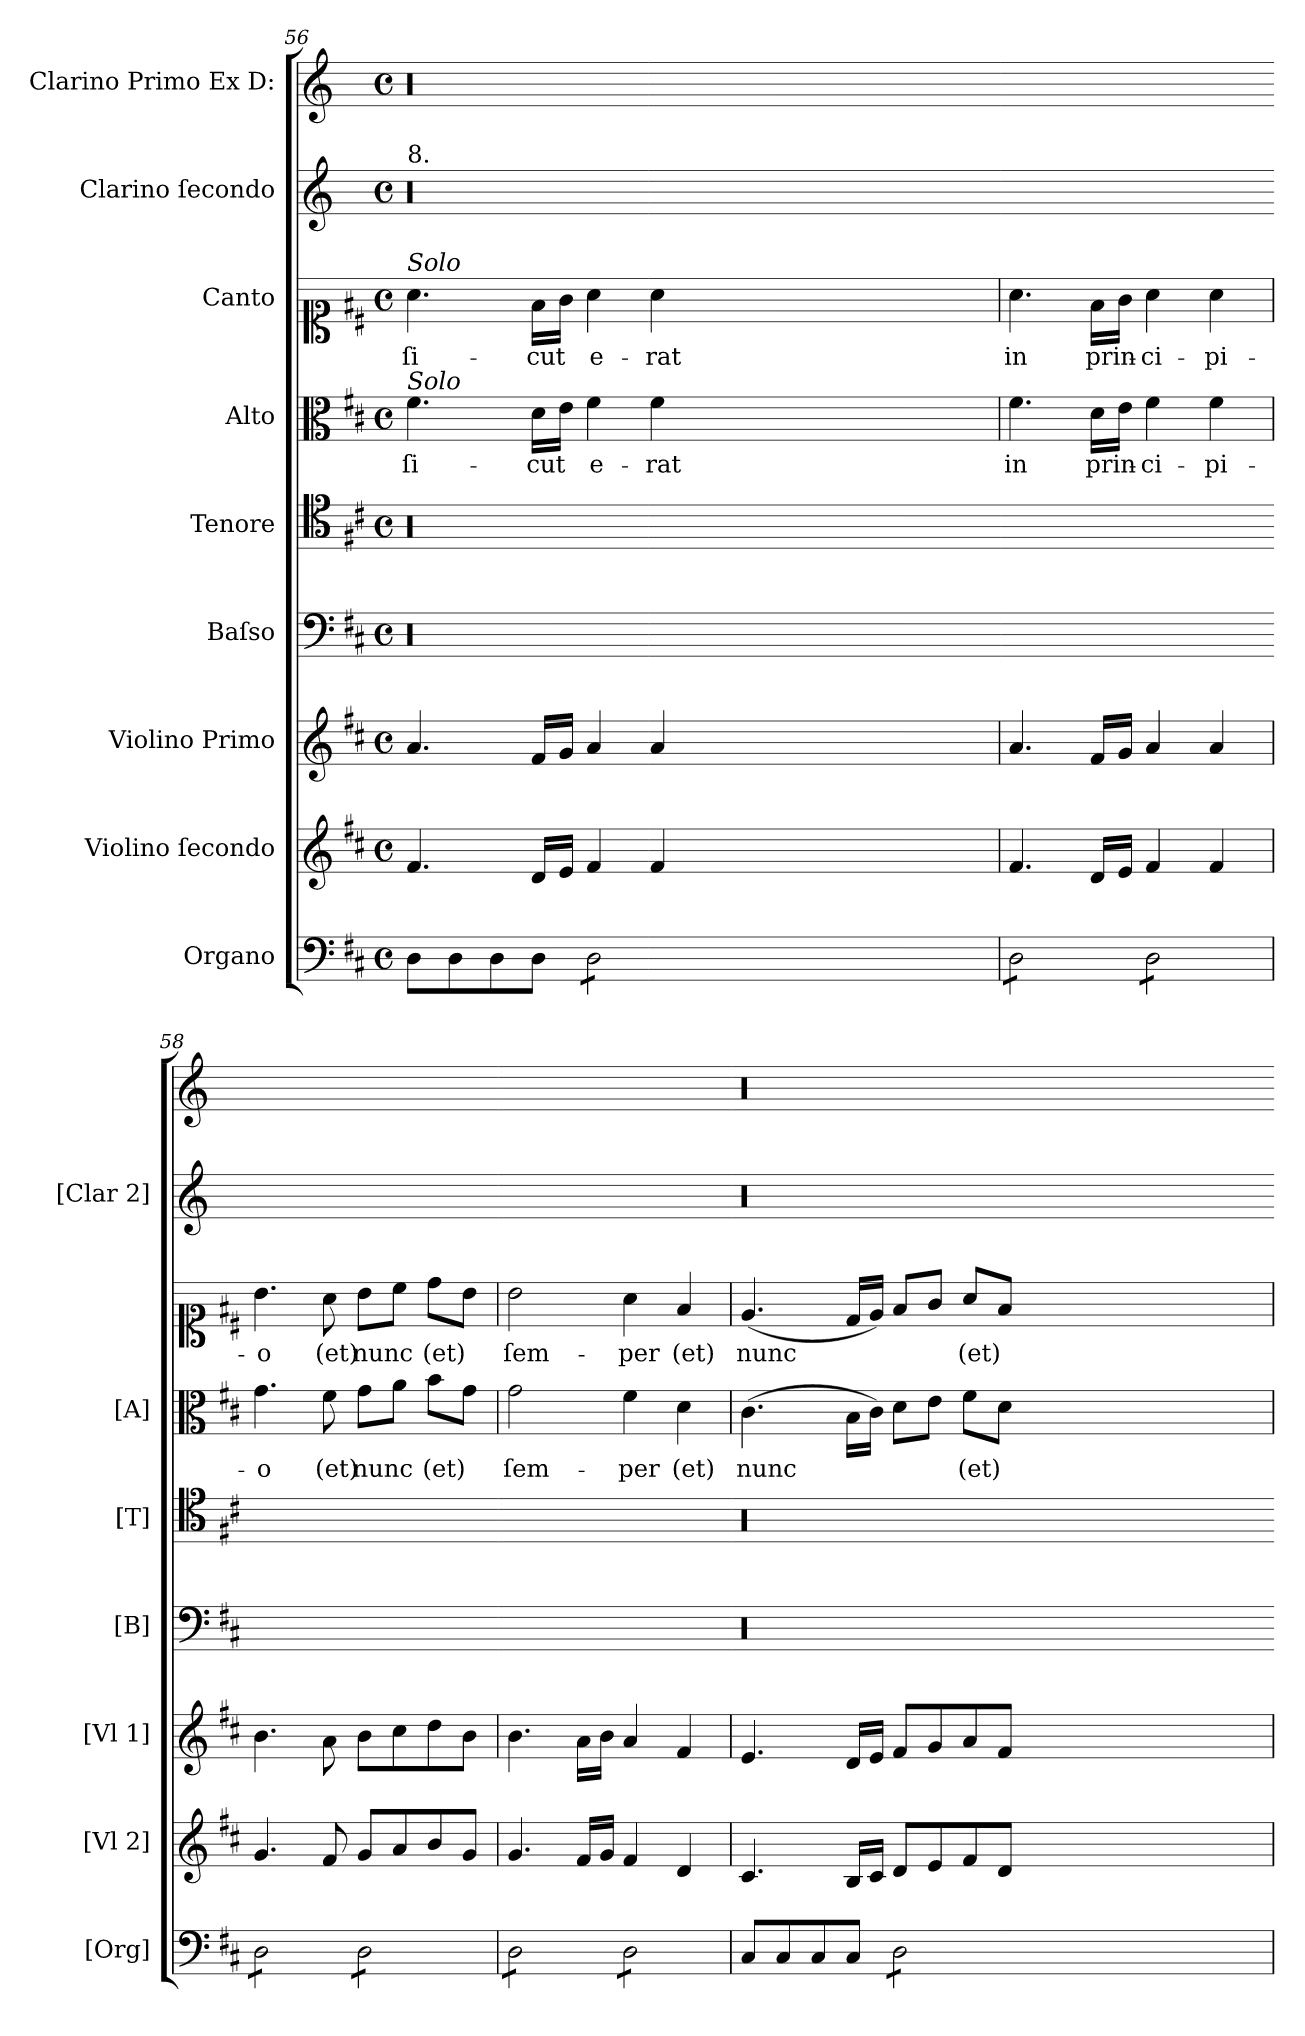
**kern	**dynam	**kern	**dynam	**kern	**dynam	**kern	**kern	**kern	**text	**kern	**text	**kern	**kern
*part9	*part9	*part8	*part8	*part7	*part7	*part6	*part5	*part4	*part4	*part3	*part3	*part2	*part1
*staff9	*staff9	*staff8	*staff8	*staff7	*staff7	*staff6	*staff5	*staff4	*staff4	*staff3	*staff3	*staff2	*staff1
*I"Organo	*	*I"Violino ſecondo	*	*I"Violino Primo	*	*I"Baſso	*I"Tenore	*I"Alto	*	*I"Canto	*	*I"Clarino ſecondo	*I"Clarino Primo Ex D:
*I'[Org]	*	*I'[Vl 2]	*	*I'[Vl 1]	*	*I'[B]	*I'[T]	*I'[A]	*	*	*	*I'[Clar 2]	*
*clefF4	*	*clefG2	*	*clefG2	*	*clefF4	*clefC4	*clefC3	*	*clefC1	*	*clefG2	*clefG2
*	*	*	*	*	*	*	*	*	*	*	*	*ITrd-1c-2	*ITrd-1c-2
*k[f#c#]	*	*k[f#c#]	*	*k[f#c#]	*	*k[f#c#]	*k[f#c#]	*k[f#c#]	*	*k[f#c#]	*	*k[f#c#]	*k[f#c#]
*M4/4	*	*M4/4	*	*M4/4	*	*M4/4	*M4/4	*M4/4	*	*M4/4	*	*M4/4	*M4/4
*met(c)	*	*met(c)	*	*met(c)	*	*met(c)	*met(c)	*met(c)	*	*met(c)	*	*met(c)	*met(c)
=56	=56	=56	=56	=56	=56	=56	=56	=56	=56	=56	=56	=56	=56
!	!	!	!	!	!	!	!	!	!	!	!	!LO:TX:a:t=8.	!
!	!	!	!	!	!	!	!	!	!	!LO:TX:a:i:t=Solo	!	!	!
!	!	!	!	!	!	!	!	!LO:TX:a:i:t=Solo	!	!	!	!	!
!	!LO:DY:a:rj	!	!LO:DY:a:rj	!	!LO:DY:a	!	!	!	!	!	!	!	!
8D\L	p&colon;	4.f#/	p&colon;	4.a/	p&colon;	00r	00r	4.f#\	ſi-	4.a\	ſi-	00r	00r
8D\	.	.	.	.	.	.	.	.	.	.	.	.	.
8D\	.	.	.	.	.	.	.	.	.	.	.	.	.
8D\J	.	16d/LL	.	16f#/LL	.	.	.	16d\LL	-cut	16f#\LL	-cut	.	.
.	.	16e/JJ	.	16g/JJ	.	.	.	16e\JJ	.	16g\JJ	.	.	.
*tremolo	*	*	*	*	*	*	*	*	*	*	*	*	*
8D\L	.	4f#/	.	4a/	.	.	.	4f#\	e-	4a\	e-	.	.
8D\	.	.	.	.	.	.	.	.	.	.	.	.	.
8D\	.	4f#/	.	4a/	.	.	.	4f#\	-rat	4a\	-rat	.	.
8D\J	.	.	.	.	.	.	.	.	.	.	.	.	.
0.ryy	.	0.ryy	.	0.ryy	.	.	.	0.ryy	.	0.ryy	.	.	.
=57	=57-	=57	=57-	=57	=57-	=57-	=57-	=57	=57-	=57	=57-	=57-	=57-
8D\L	.	4.f#/	.	4.a/	.	1ryy	1ryy	4.f#\	in	4.a\	in	1ryy	1ryy
8D\	.	.	.	.	.	.	.	.	.	.	.	.	.
8D\	.	.	.	.	.	.	.	.	.	.	.	.	.
8D\J	.	16d/LL	.	16f#/LL	.	.	.	16d\LL	prin-	16f#\LL	prin-	.	.
.	.	16e/JJ	.	16g/JJ	.	.	.	16e\JJ	.	16g\JJ	.	.	.
8D\L	.	4f#/	.	4a/	.	.	.	4f#\	-ci-	4a\	-ci-	.	.
8D\	.	.	.	.	.	.	.	.	.	.	.	.	.
8D\	.	4f#/	.	4a/	.	.	.	4f#\	-pi-	4a\	-pi-	.	.
8D\J	.	.	.	.	.	.	.	.	.	.	.	.	.
=58	=58-	=58	=58-	=58	=58-	=58-	=58-	=58	=58-	=58	=58-	=58-	=58-
8D\L	.	4.g/	.	4.b\	.	1ryy	1ryy	4.g\	-o	4.b\	-o	1ryy	1ryy
8D\	.	.	.	.	.	.	.	.	.	.	.	.	.
8D\	.	.	.	.	.	.	.	.	.	.	.	.	.
8D\J	.	8f#/	.	8a\	.	.	.	8f#\	(et)	8a\	(et)	.	.
8D\L	.	8g/L	.	8b\L	.	.	.	8g\L	nunc	8b\L	nunc	.	.
8D\	.	8a/	.	8cc#\	.	.	.	8a\J	.	8cc#\J	.	.	.
8D\	.	8b/	.	8dd\	.	.	.	8b\L	(et)	8dd\L	(et)	.	.
8D\J	.	8g/J	.	8b\J	.	.	.	8g\J	.	8b\J	.	.	.
=59	=59-	=59	=59-	=59	=59-	=59-	=59-	=59	=59-	=59	=59-	=59-	=59-
8D\L	.	4.g/	.	4.b\	.	1ryy	1ryy	2g\	ſem-	2b\	ſem-	1ryy	1ryy
8D\	.	.	.	.	.	.	.	.	.	.	.	.	.
8D\	.	.	.	.	.	.	.	.	.	.	.	.	.
8D\J	.	16f#/LL	.	16a\LL	.	.	.	.	.	.	.	.	.
.	.	16g/JJ	.	16b\JJ	.	.	.	.	.	.	.	.	.
8D\L	.	4f#/	.	4a/	.	.	.	4f#\	-per	4a\	-per	.	.
8D\	.	.	.	.	.	.	.	.	.	.	.	.	.
8D\	.	4d/	.	4f#/	.	.	.	4d\	(et)	4f#/	(et)	.	.
8D\J	.	.	.	.	.	.	.	.	.	.	.	.	.
*Xtremolo	*	*	*	*	*	*	*	*	*	*	*	*	*
=60	=60-	=60	=60-	=60	=60-	=60-	=60-	=60	=60-	=60	=60-	=60-	=60-
8C#/L	.	4.c#/	.	4.e/	.	00r	00r	(>4.c#\	nunc	(<4.e/	nunc	00r	00r
8C#/	.	.	.	.	.	.	.	.	.	.	.	.	.
8C#/	.	.	.	.	.	.	.	.	.	.	.	.	.
8C#/J	.	16B/LL	.	16d/LL	.	.	.	16B\LL	.	16d/LL	.	.	.
.	.	16c#/JJ	.	16e/JJ	.	.	.	16c#\JJ)	.	16e/JJ)	.	.	.
*tremolo	*	*	*	*	*	*	*	*	*	*	*	*	*
8D\L	.	8d/L	.	8f#/L	.	.	.	8d\L	.	8f#/L	.	.	.
8D\	.	8e/	.	8g/	.	.	.	8e\J	.	8g/J	.	.	.
8D\	.	8f#/	.	8a/	.	.	.	8f#\L	(et)	8a/L	(et)	.	.
8D\J	.	8d/J	.	8f#/J	.	.	.	8d\J	.	8f#/J	.	.	.
*Xtremolo	*	*	*	*	*	*	*	*	*	*	*	*	*
0.ryy	.	0.ryy	.	0.ryy	.	.	.	0.ryy	.	0.ryy	.	.	.
=	=-	=	=-	=	=-	=-	=-	=	=-	=	=-	=-	=-
*-	*-	*-	*-	*-	*-	*-	*-	*-	*-	*-	*-	*-	*-
